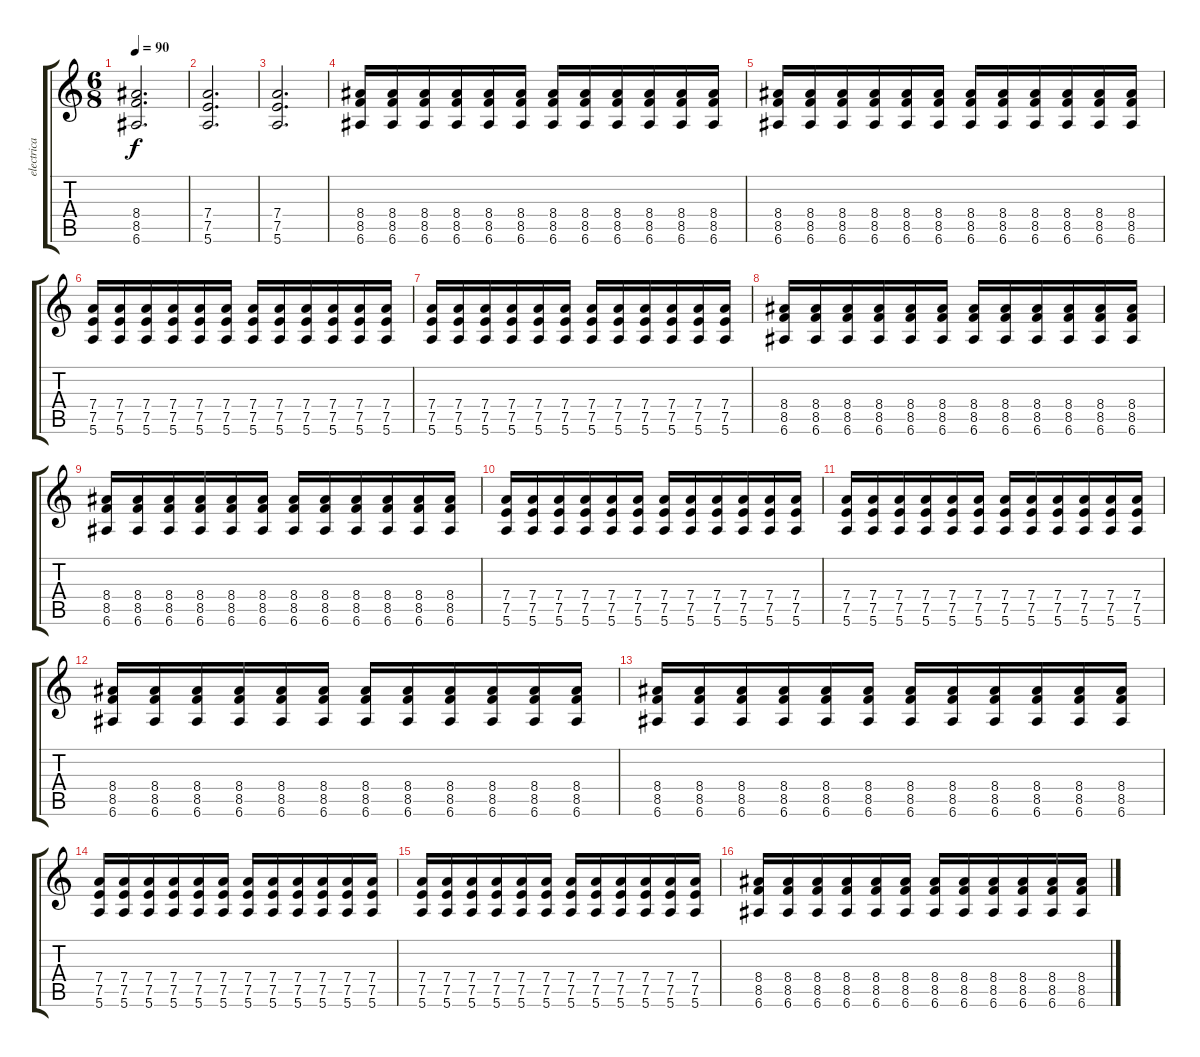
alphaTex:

\track ("electrica 3" "electrica ") {instrument distortionguitar}
\staff {score tabs}
\tuning (E4 B3 G3 D3 A2 E2) {hide}
\ts (6 8)
\tempo 90
\clef g2
\ks c
(8.4 8.5 6.6).2{d dy f} |
(7.4 7.5 5.6).2{d} |
(7.4 7.5 5.6).2{d} |
(8.4 8.5 6.6).16 (8.4 8.5 6.6).16 (8.4 8.5 6.6).16 (8.4 8.5 6.6).16 (8.4 8.5 6.6).16 (8.4 8.5 6.6).16 (8.4 8.5 6.6).16 (8.4 8.5 6.6).16 (8.4 8.5 6.6).16 (8.4 8.5 6.6).16 (8.4 8.5 6.6).16 (8.4 8.5 6.6).16 |
(8.4 8.5 6.6).16 (8.4 8.5 6.6).16 (8.4 8.5 6.6).16 (8.4 8.5 6.6).16 (8.4 8.5 6.6).16 (8.4 8.5 6.6).16 (8.4 8.5 6.6).16 (8.4 8.5 6.6).16 (8.4 8.5 6.6).16 (8.4 8.5 6.6).16 (8.4 8.5 6.6).16 (8.4 8.5 6.6).16 |
(7.4 7.5 5.6).16 (7.4 7.5 5.6).16 (7.4 7.5 5.6).16 (7.4 7.5 5.6).16 (7.4 7.5 5.6).16 (7.4 7.5 5.6).16 (7.4 7.5 5.6).16 (7.4 7.5 5.6).16 (7.4 7.5 5.6).16 (7.4 7.5 5.6).16 (7.4 7.5 5.6).16 (7.4 7.5 5.6).16 |
(7.4 7.5 5.6).16 (7.4 7.5 5.6).16 (7.4 7.5 5.6).16 (7.4 7.5 5.6).16 (7.4 7.5 5.6).16 (7.4 7.5 5.6).16 (7.4 7.5 5.6).16 (7.4 7.5 5.6).16 (7.4 7.5 5.6).16 (7.4 7.5 5.6).16 (7.4 7.5 5.6).16 (7.4 7.5 5.6).16 |
(8.4 8.5 6.6).16 (8.4 8.5 6.6).16 (8.4 8.5 6.6).16 (8.4 8.5 6.6).16 (8.4 8.5 6.6).16 (8.4 8.5 6.6).16 (8.4 8.5 6.6).16 (8.4 8.5 6.6).16 (8.4 8.5 6.6).16 (8.4 8.5 6.6).16 (8.4 8.5 6.6).16 (8.4 8.5 6.6).16 |
(8.4 8.5 6.6).16 (8.4 8.5 6.6).16 (8.4 8.5 6.6).16 (8.4 8.5 6.6).16 (8.4 8.5 6.6).16 (8.4 8.5 6.6).16 (8.4 8.5 6.6).16 (8.4 8.5 6.6).16 (8.4 8.5 6.6).16 (8.4 8.5 6.6).16 (8.4 8.5 6.6).16 (8.4 8.5 6.6).16 |
(7.4 7.5 5.6).16 (7.4 7.5 5.6).16 (7.4 7.5 5.6).16 (7.4 7.5 5.6).16 (7.4 7.5 5.6).16 (7.4 7.5 5.6).16 (7.4 7.5 5.6).16 (7.4 7.5 5.6).16 (7.4 7.5 5.6).16 (7.4 7.5 5.6).16 (7.4 7.5 5.6).16 (7.4 7.5 5.6).16 |
(7.4 7.5 5.6).16 (7.4 7.5 5.6).16 (7.4 7.5 5.6).16 (7.4 7.5 5.6).16 (7.4 7.5 5.6).16 (7.4 7.5 5.6).16 (7.4 7.5 5.6).16 (7.4 7.5 5.6).16 (7.4 7.5 5.6).16 (7.4 7.5 5.6).16 (7.4 7.5 5.6).16 (7.4 7.5 5.6).16 |
(8.4 8.5 6.6).16 (8.4 8.5 6.6).16 (8.4 8.5 6.6).16 (8.4 8.5 6.6).16 (8.4 8.5 6.6).16 (8.4 8.5 6.6).16 (8.4 8.5 6.6).16 (8.4 8.5 6.6).16 (8.4 8.5 6.6).16 (8.4 8.5 6.6).16 (8.4 8.5 6.6).16 (8.4 8.5 6.6).16 |
(8.4 8.5 6.6).16 (8.4 8.5 6.6).16 (8.4 8.5 6.6).16 (8.4 8.5 6.6).16 (8.4 8.5 6.6).16 (8.4 8.5 6.6).16 (8.4 8.5 6.6).16 (8.4 8.5 6.6).16 (8.4 8.5 6.6).16 (8.4 8.5 6.6).16 (8.4 8.5 6.6).16 (8.4 8.5 6.6).16 |
(7.4 7.5 5.6).16 (7.4 7.5 5.6).16 (7.4 7.5 5.6).16 (7.4 7.5 5.6).16 (7.4 7.5 5.6).16 (7.4 7.5 5.6).16 (7.4 7.5 5.6).16 (7.4 7.5 5.6).16 (7.4 7.5 5.6).16 (7.4 7.5 5.6).16 (7.4 7.5 5.6).16 (7.4 7.5 5.6).16 |
(7.4 7.5 5.6).16 (7.4 7.5 5.6).16 (7.4 7.5 5.6).16 (7.4 7.5 5.6).16 (7.4 7.5 5.6).16 (7.4 7.5 5.6).16 (7.4 7.5 5.6).16 (7.4 7.5 5.6).16 (7.4 7.5 5.6).16 (7.4 7.5 5.6).16 (7.4 7.5 5.6).16 (7.4 7.5 5.6).16 |
(8.4 8.5 6.6).16 (8.4 8.5 6.6).16 (8.4 8.5 6.6).16 (8.4 8.5 6.6).16 (8.4 8.5 6.6).16 (8.4 8.5 6.6).16 (8.4 8.5 6.6).16 (8.4 8.5 6.6).16 (8.4 8.5 6.6).16 (8.4 8.5 6.6).16 (8.4 8.5 6.6).16 (8.4 8.5 6.6).16
